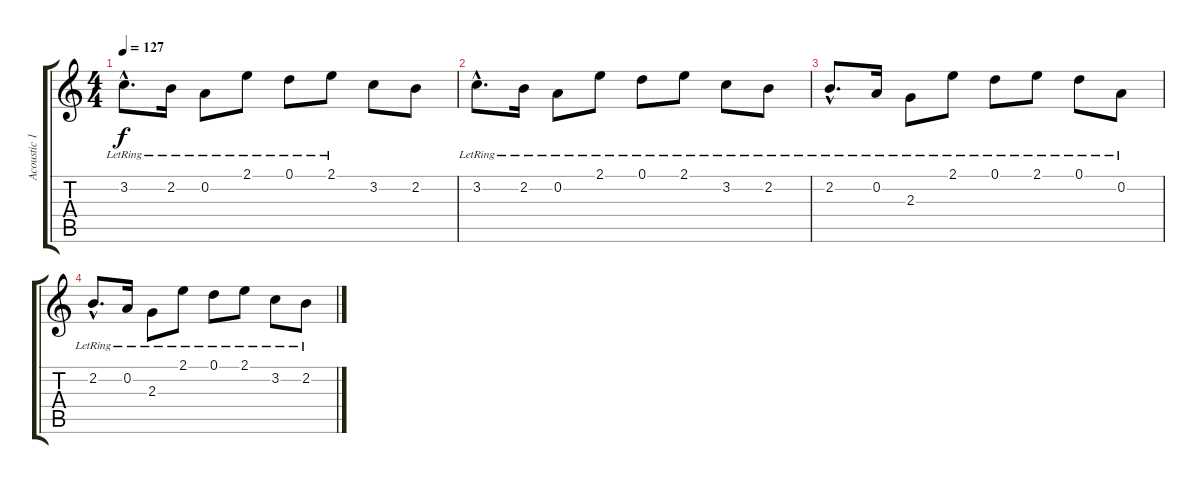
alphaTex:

\track ("Acoustic 1" "Acoustic 1") {instrument acousticguitarsteel}
\staff {score tabs}
\tuning (D4 A3 F3 C3 G2 D2) {hide}
\ts (4 4)
\tempo 127
\clef g2
\ks c
3.2{hac lr}.8{d dy f instrument acousticguitarsteel} 2.2{lr}.16 0.2{lr}.8 2.1{lr}.8 0.1{lr}.8 2.1{lr}.8 3.2.8 2.2.8 |
3.2{hac lr}.8{d} 2.2{lr}.16 0.2{lr}.8 2.1{lr}.8 0.1{lr}.8 2.1{lr}.8 3.2{lr}.8 2.2{lr}.8 |
2.2{hac lr}.8{d} 0.2{lr}.16 2.3{lr}.8 2.1{lr}.8 0.1{lr}.8 2.1{lr}.8 0.1{lr}.8 0.2{lr}.8 |
2.2{hac lr}.8{d} 0.2{lr}.16 2.3{lr}.8 2.1{lr}.8 0.1{lr}.8 2.1{lr}.8 3.2{lr}.8 2.2{lr}.8
